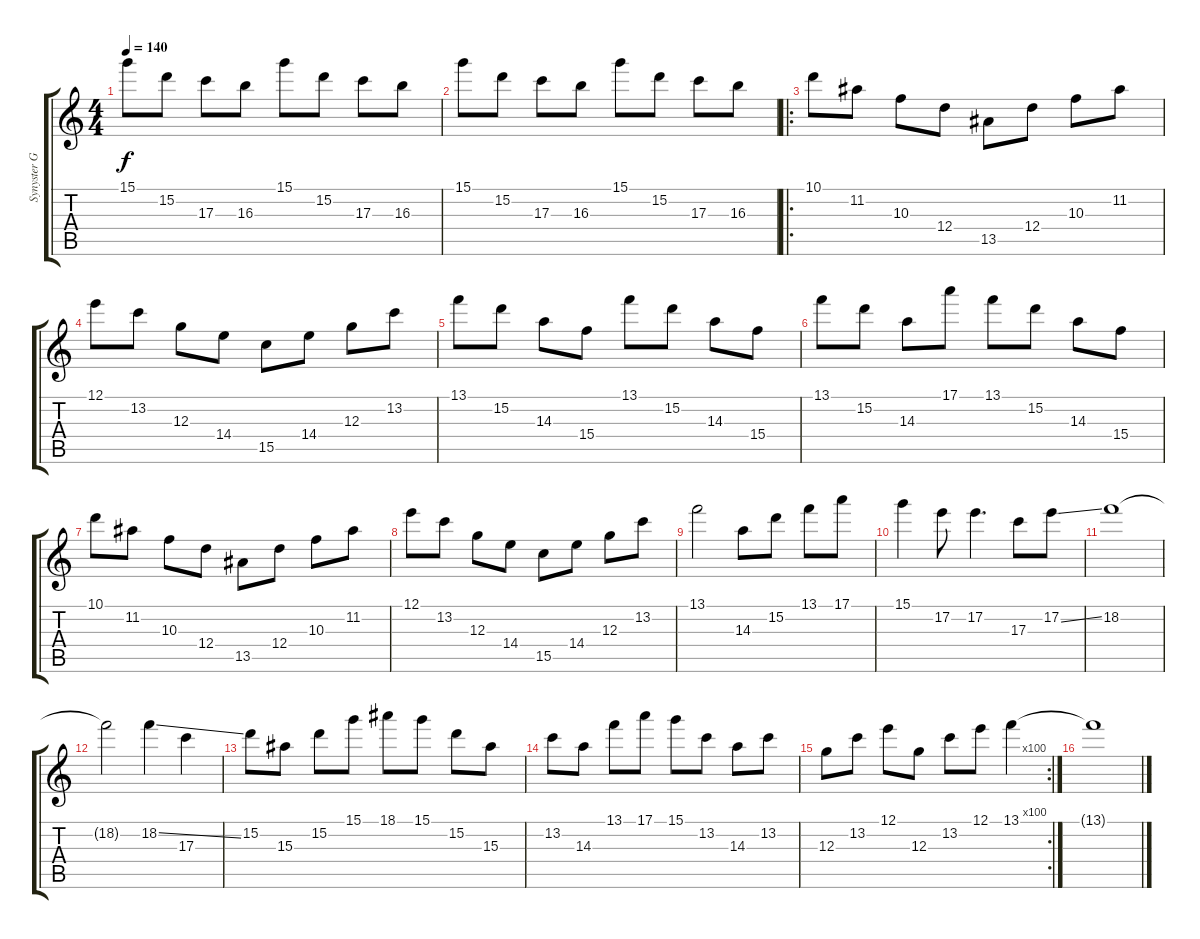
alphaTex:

\track ("Synyster Gates" "Synyster G") {instrument distortionguitar}
\staff {score tabs}
\tuning (E4 B3 G3 D3 A2 D2) {hide}
\ts (4 4)
\tempo 140
\clef g2
\ks c
15.1.8{dy f} 15.2.8 17.3.8 16.3.8 15.1.8 15.2.8 17.3.8 16.3.8 |
15.1.8 15.2.8 17.3.8 16.3.8 15.1.8 15.2.8 17.3.8 16.3.8 |
\ro
10.1.8 11.2.8 10.3.8 12.4.8 13.5.8 12.4.8 10.3.8 11.2.8 |
12.1.8 13.2.8 12.3.8 14.4.8 15.5.8 14.4.8 12.3.8 13.2.8 |
13.1.8 15.2.8 14.3.8 15.4.8 13.1.8 15.2.8 14.3.8 15.4.8 |
13.1.8 15.2.8 14.3.8 17.1.8 13.1.8 15.2.8 14.3.8 15.4.8 |
10.1.8 11.2.8 10.3.8 12.4.8 13.5.8 12.4.8 10.3.8 11.2.8 |
12.1.8 13.2.8 12.3.8 14.4.8 15.5.8 14.4.8 12.3.8 13.2.8 |
13.1.2 14.3.8 15.2.8 13.1.8 17.1.8 |
15.1.4 17.2.8 17.2.4{d} 17.3.8 17.2{ss}.8 |
18.2.1 |
18.2{t}.2 18.2{ss}.4 17.3.4 |
15.2.8 15.3.8 15.2.8 15.1.8 18.1.8 15.1.8 15.2.8 15.3.8 |
13.2.8 14.3.8 13.1.8 17.1.8 15.1.8 13.2.8 14.3.8 13.2.8 |
\rc 100
12.3.8 13.2.8 12.1.8 12.3.8 13.2.8 12.1.8 13.1.4 |
13.1{t}.1
